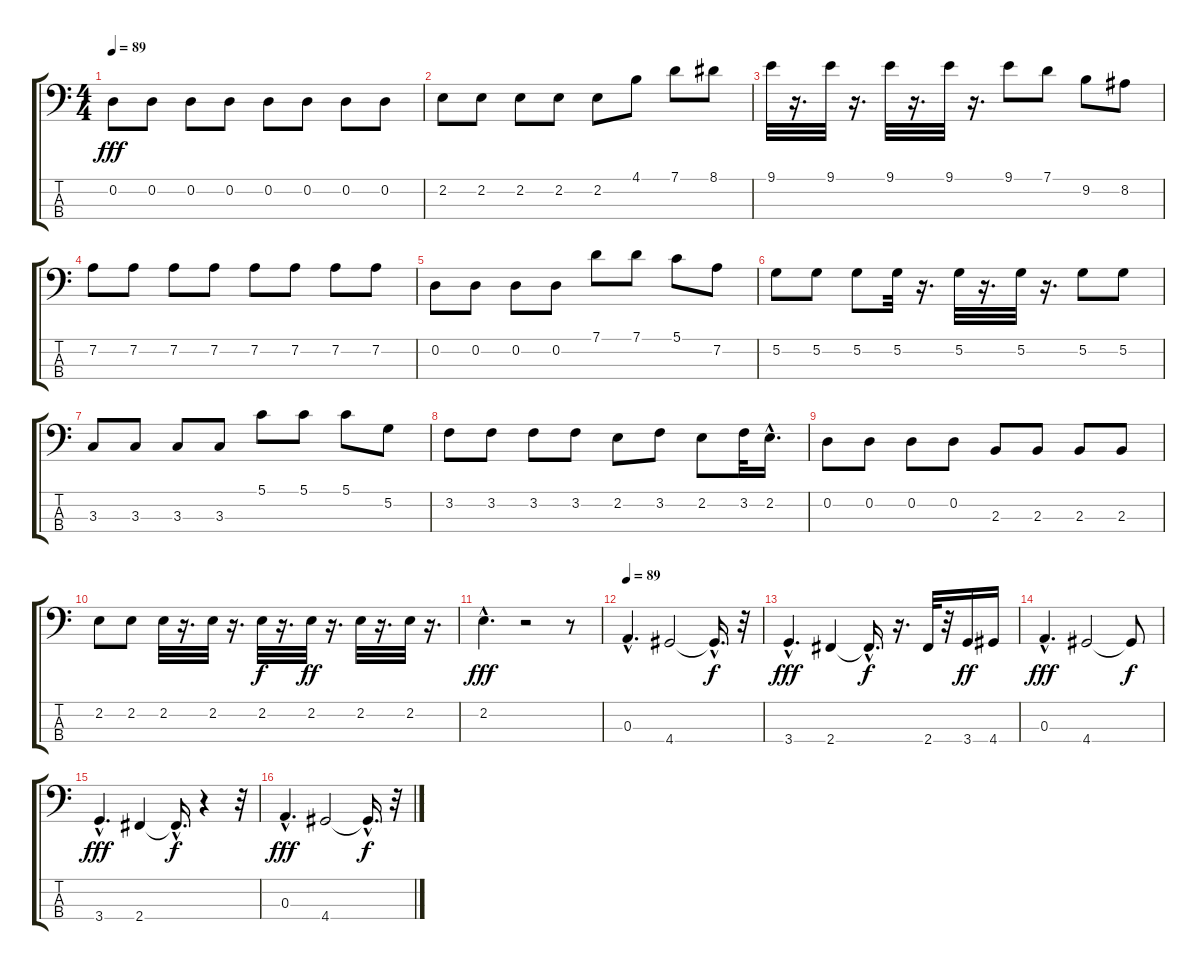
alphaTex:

\track "" {instrument electricbassfinger}
\staff {score tabs}
\tuning (G2 D2 A1 E1) {hide}
\ts (4 4)
\tempo 89
\clef f4
\ks c
0.2.8{dy fff} 0.2.8 0.2.8 0.2.8 0.2.8 0.2.8 0.2.8 0.2.8 |
2.2.8 2.2.8 2.2.8 2.2.8 2.2.8 4.1.8 7.1.8 8.1.8 |
9.1.32 r.16{d} 9.1.32 r.16{d} 9.1.32 r.16{d} 9.1.32 r.16{d} 9.1.8 7.1.8 9.2.8 8.2.8 |
7.2.8 7.2.8 7.2.8 7.2.8 7.2.8 7.2.8 7.2.8 7.2.8 |
0.2.8 0.2.8 0.2.8 0.2.8 7.1.8 7.1.8 5.1.8 7.2.8 |
5.2.8 5.2.8 5.2.8 5.2.32 r.16{d} 5.2.32 r.16{d} 5.2.32 r.16{d} 5.2.8 5.2.8 |
3.3.8 3.3.8 3.3.8 3.3.8 5.1.8 5.1.8 5.1.8 5.2.8 |
3.2.8 3.2.8 3.2.8 3.2.8 2.2.8 3.2.8 2.2.8 3.2.32 2.2{hac}.16{d} |
0.2.8 0.2.8 0.2.8 0.2.8 2.3.8 2.3.8 2.3.8 2.3.8 |
2.2.8 2.2.8 2.2.32 r.16{d} 2.2.32 r.16{d} 2.2.32{dy f} r.16{d} 2.2.32{dy ff} r.16{d} 2.2.32 r.16{d} 2.2.32 r.16{d} |
2.2{hac}.4{d dy fff} r.2 r.8 |
\tempo 89
0.3{hac}.4{d} 4.4.2 4.4{hac t}.16{d dy f} r.32 |
3.4{hac}.4{d dy fff} 2.4.4 2.4{hac t}.16{d dy f} r.16{d} 2.4.32 r.32 3.4.16{dy ff} 4.4.16 |
0.3{hac}.4{d dy fff} 4.4.2 4.4{t}.8{dy f} |
3.4{hac}.4{d dy fff} 2.4.4 2.4{hac t}.16{d dy f} r.4 r.32 |
0.3{hac}.4{d dy fff} 4.4.2 4.4{hac t}.16{d dy f} r.32
